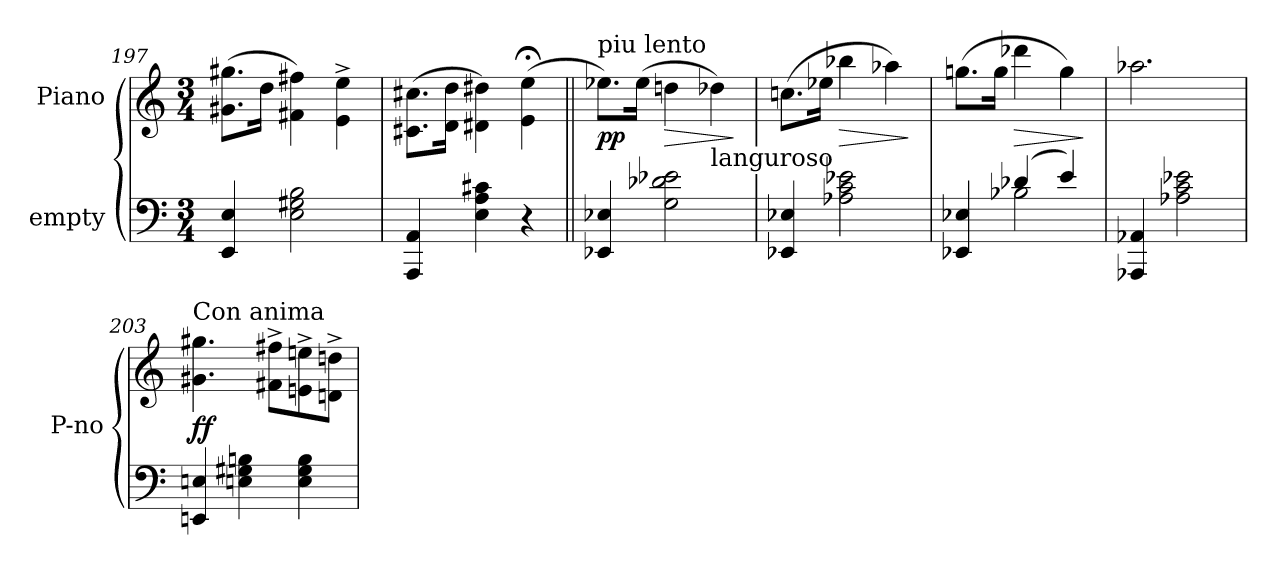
**kern	**kern	**dynam
*part2	*part1	*part1
*staff2	*staff1	*staff1
*I"empty	*I"Piano	*
*	*I'P-no	*
!!LO:LB:g=z
*clefF4	*clefG2	*
*k[]	*k[]	*
*M3/4	*M3/4	*
=197	=197	=197
4EE/ 4E/	(8.g#X\ 8.gg#X\L	.
.	16dd\Jk	.
2E\ 2G#X\ 2B\	4f#X\ 4ff#X\)	.
.	4e^\ 4ee^\	.
=198	=198	=198
4AAA/ 4AA/	(8.c#X\ 8.cc#X\L	.
.	16d\ 16dd\Jk	.
4E\ 4A\ 4c#X\	4d#X\ 4dd#X\)	.
4r	(4e;<\ 4ee;<\	.
=199||	=199||	=199||
!	!LO:TX:a:t=piu lento	!
4EE-X/ 4E-X/	8.ee-X\L)	pp
.	(16ee-\Jk	.
!	!	!LO:HP:b
2G\ 2d-X\ 2e-X\	4ddn\	>
!	!LO:TX:b:t=languroso	!
.	4dd-X\)	.
.	.	]
=200	=200	=200
4EE-X/ 4E-X/	(8.ccn\L	.
.	16ee-X\Jk	.
!	!	!LO:HP:b
2A-X\ 2c\ 2e-X\	4bb-X\	>
.	4aa-X\)	.
.	.	]
=201	=201	=201
*^	*	*
4EE-X/ 4E-X/	4ryy	(8.ggn\L	.
.	.	16gg\Jk	.
!	!	!	!LO:HP:b
(4d-X/	2B-X\	4ddd-X\	>
4e/)	.	4gg\)	.
*v	*v	*	*
.	.	]
=202	=202	=202
4AAA-X/ 4AA-X/	2.aa-X\	.
2A-X\ 2c\ 2e-X\	.	.
=203	=203	=203
!	!LO:TX:a:t=Con anima	!
4EEn/ 4En/	4.g#X\ 4.gg#X\	ff
4En\ 4G#X\ 4Bn\	.	.
.	8f#X^\ 8ff#X^\L	.
4E\ 4G#\ 4B\	8en^\ 8een^\	.
.	8dn^\ 8ddn^\J	.
=	=	=
*-	*-	*-
